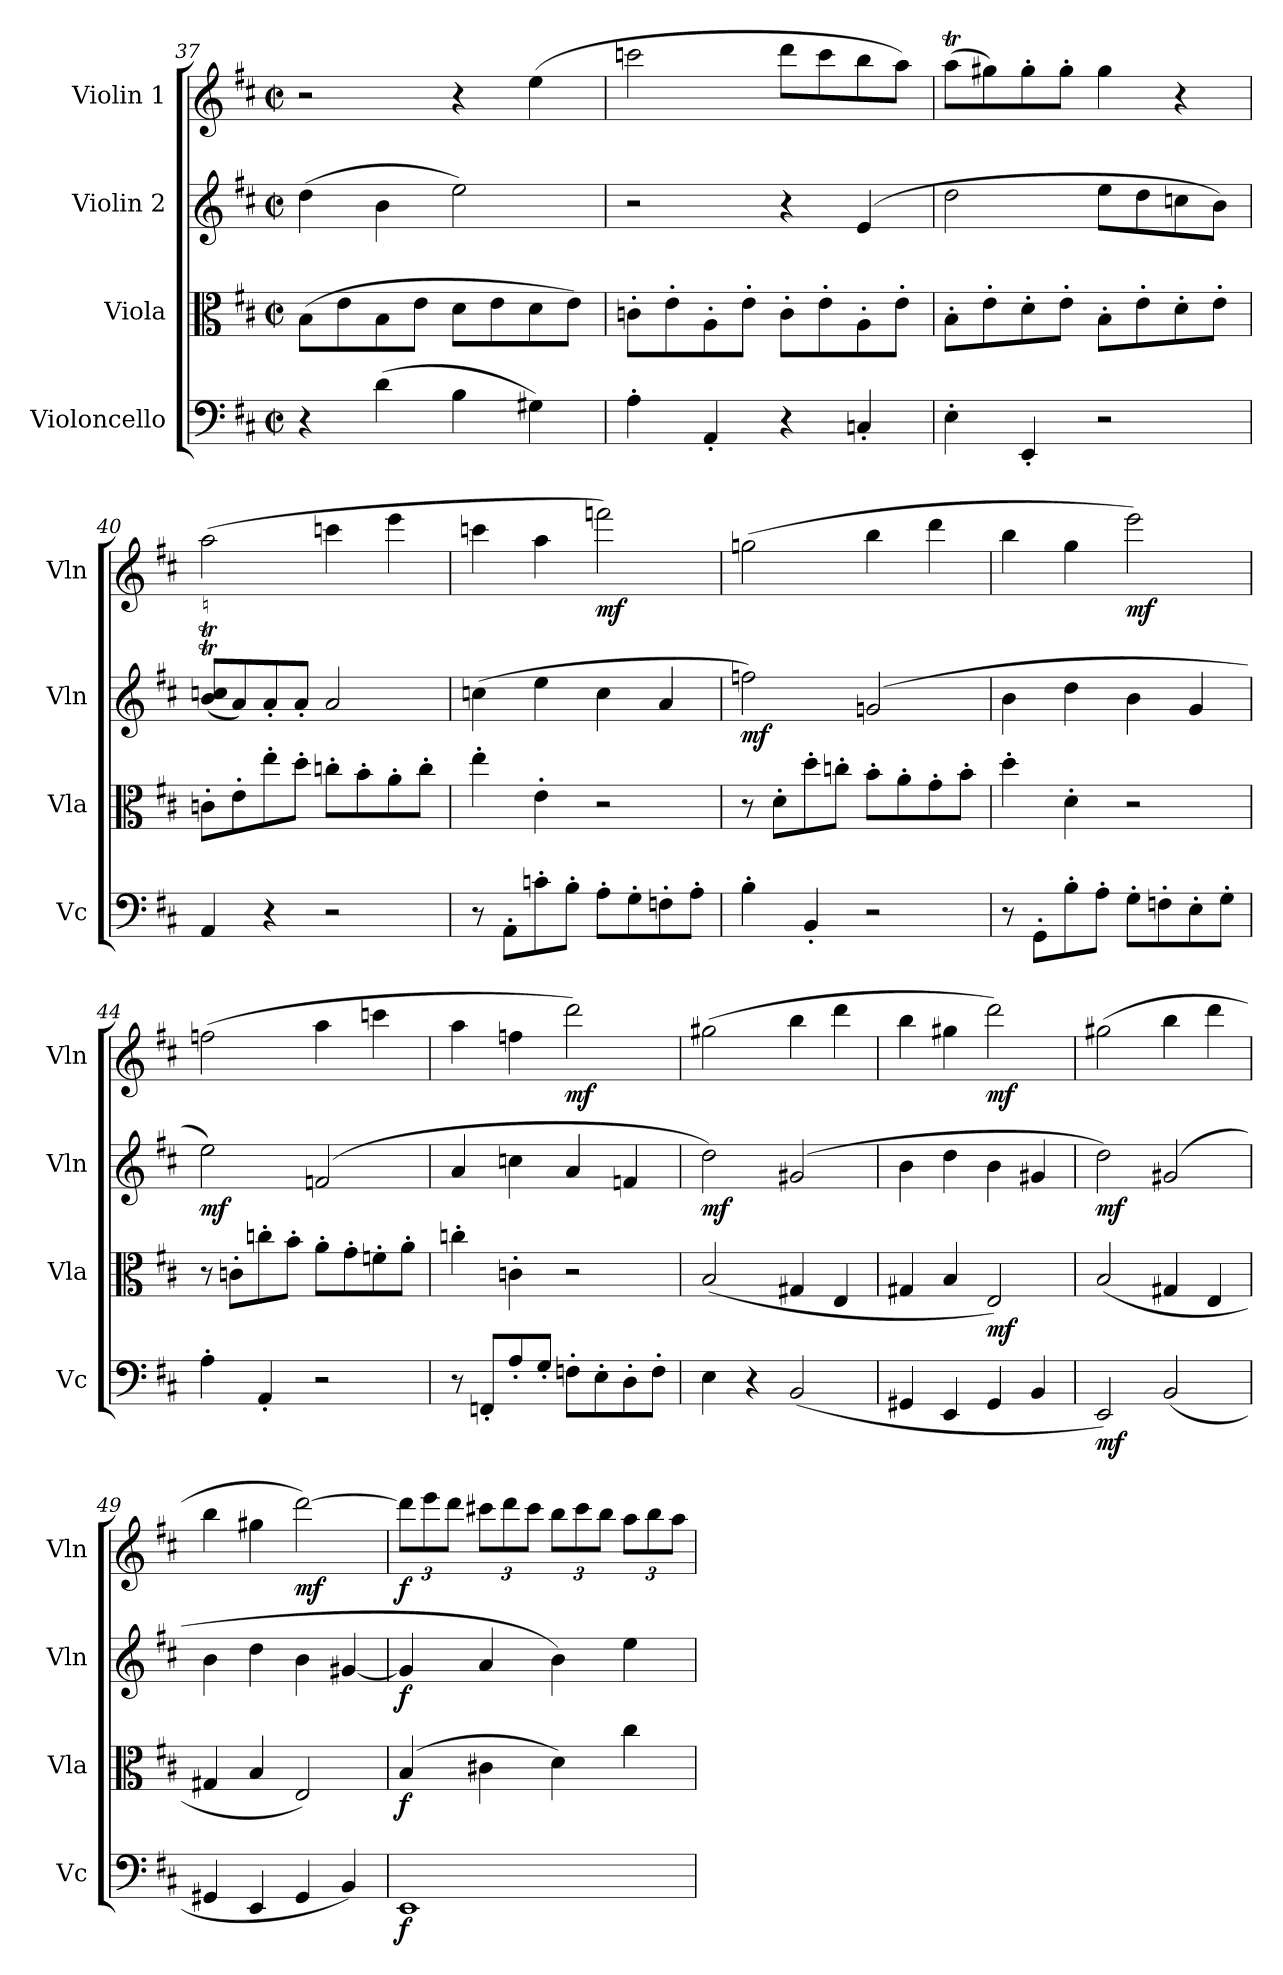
**kern	**dynam	**kern	**dynam	**kern	**dynam	**kern	**dynam
*part4	*part4	*part3	*part3	*part2	*part2	*part1	*part1
*staff4	*staff4	*staff3	*staff3	*staff2	*staff2	*staff1	*staff1
*I"Violoncello	*	*I"Viola	*	*I"Violin 2	*	*I"Violin 1	*
*I'Vc	*	*I'Vla	*	*I'Vln	*	*I'Vln	*
*clefF4	*	*clefC3	*	*clefG2	*	*clefG2	*
*k[f#c#]	*	*k[f#c#]	*	*k[f#c#]	*	*k[f#c#]	*
*M2/2	*	*M2/2	*	*M2/2	*	*M2/2	*
*met(c|)	*	*met(c|)	*	*met(c|)	*	*met(c|)	*
=37	=37	=37	=37	=37	=37	=37	=37
4r	.	(8B\L	.	(4dd\	.	2r	.
.	.	8e\	.	.	.	.	.
(4d\	.	8B\	.	4b\	.	.	.
.	.	8e\J	.	.	.	.	.
4B\	.	8d\L	.	2ee\)	.	4r	.
.	.	8e\	.	.	.	.	.
4G#X\)	.	8d\	.	.	.	(4ee\	.
.	.	8e\J)	.	.	.	.	.
=38	=38	=38	=38	=38	=38	=38	=38
4A'\	.	8cn'\L	.	2r	.	2cccn\	.
.	.	8e'\	.	.	.	.	.
4AA'/	.	8A'\	.	.	.	.	.
.	.	8e'\J	.	.	.	.	.
4r	.	8c'\L	.	4r	.	8ddd\L	.
.	.	8e'\	.	.	.	8ccc\	.
4Cn'/	.	8A'\	.	(4e/	.	8bb\	.
.	.	8e'\J	.	.	.	8aa\J)	.
=39	=39	=39	=39	=39	=39	=39	=39
4E'\	.	8B'\L	.	2dd\	.	(8aaT\L	.
.	.	8e'\	.	.	.	8gg#X\)	.
4EE'/	.	8d'\	.	.	.	8gg#'\	.
.	.	8e'\J	.	.	.	8gg#'\J	.
2r	.	8B'\L	.	8ee\L	.	4gg#\	.
.	.	8e'\	.	8dd\	.	.	.
.	.	8d'\	.	8ccn\	.	4r	.
.	.	8e'\J	.	8b\J)	.	.	.
=40	=40	=40	=40	=40	=40	=40	=40
!	!	!	!	!LO:TX:a:t=♮	!	!	!
4AA/	.	8cn'\L	.	(8b/T 8ccn/TL	.	(2aa\	.
.	.	8e'\	.	8a/)	.	.	.
4r	.	8ee'\	.	8a'/	.	.	.
.	.	8dd'\J	.	8a'/J	.	.	.
2r	.	8ccn'\L	.	2a/	.	4cccn\	.
.	.	8b'\	.	.	.	.	.
.	.	8a'\	.	.	.	4eee\	.
.	.	8cc'\J	.	.	.	.	.
=41	=41	=41	=41	=41	=41	=41	=41
8r	.	4ee'\	.	(4ccn\	.	4cccn\	.
8AA'\L	.	.	.	.	.	.	.
8cn'\	.	4e'\	.	4ee\	.	4aa\	.
8B'\J	.	.	.	.	.	.	.
!	!	!	!	!	!	!	!LO:DY:b
8A'\L	.	2r	.	4cc\	.	2fffn\)	mf
8G'\	.	.	.	.	.	.	.
8Fn'\	.	.	.	4a/	.	.	.
8A'\J	.	.	.	.	.	.	.
!!LO:LB:g=z
=42	=42	=42	=42	=42	=42	=42	=42
!	!	!	!	!	!LO:DY:b	!	!
4B'\	.	8r	.	2ffn\)	mf	(2ggn\	.
.	.	8d'\L	.	.	.	.	.
4BB'/	.	8dd'\	.	.	.	.	.
.	.	8ccn'\J	.	.	.	.	.
2r	.	8b'\L	.	(2gn/	.	4bb\	.
.	.	8a'\	.	.	.	.	.
.	.	8g'\	.	.	.	4ddd\	.
.	.	8b'\J	.	.	.	.	.
!!LO:PB:g=z
=43	=43	=43	=43	=43	=43	=43	=43
8r	.	4dd'\	.	4b\	.	4bb\	.
8GG'\L	.	.	.	.	.	.	.
8B'\	.	4d'\	.	4dd\	.	4gg\	.
8A'\J	.	.	.	.	.	.	.
!	!	!	!	!	!	!	!LO:DY:b
8G'\L	.	2r	.	4b\	.	2eee\)	mf
8Fn'\	.	.	.	.	.	.	.
8E'\	.	.	.	4g/	.	.	.
8G'\J	.	.	.	.	.	.	.
=44	=44	=44	=44	=44	=44	=44	=44
!	!	!	!	!	!LO:DY:b	!	!
4A'\	.	8r	.	2ee\)	mf	(2ffn\	.
.	.	8cn'\L	.	.	.	.	.
4AA'/	.	8ccn'\	.	.	.	.	.
.	.	8b'\J	.	.	.	.	.
2r	.	8a'\L	.	(2fn/	.	4aa\	.
.	.	8g'\	.	.	.	.	.
.	.	8fn'\	.	.	.	4cccn\	.
.	.	8a'\J	.	.	.	.	.
=45	=45	=45	=45	=45	=45	=45	=45
8r	.	4ccn'\	.	4a/	.	4aa\	.
8FFn'/L	.	.	.	.	.	.	.
8A'/	.	4cn'\	.	4ccn\	.	4ffn\	.
8G'/J	.	.	.	.	.	.	.
!	!	!	!	!	!	!	!LO:DY:b
8Fn'\L	.	2r	.	4a/	.	2ddd\)	mf
8E'\	.	.	.	.	.	.	.
8D'\	.	.	.	4fn/	.	.	.
8F'\J	.	.	.	.	.	.	.
=46	=46	=46	=46	=46	=46	=46	=46
!	!	!	!	!	!LO:DY:b	!	!
4E\	.	(2B/	.	2dd\)	mf	(2gg#X\	.
4r	.	.	.	.	.	.	.
(2BB/	.	4G#X/	.	(2g#X/	.	4bb\	.
.	.	4E/	.	.	.	4ddd\	.
=47	=47	=47	=47	=47	=47	=47	=47
4GG#X/	.	4G#X/	.	4b\	.	4bb\	.
4EE/	.	4B/	.	4dd\	.	4gg#X\	.
!	!	!	!LO:DY:b	!	!	!	!LO:DY:b
4GG#/	.	2E/)	mf	4b\	.	2ddd\)	mf
4BB/	.	.	.	4g#X/	.	.	.
=48	=48	=48	=48	=48	=48	=48	=48
!	!LO:DY:b	!	!	!	!LO:DY:b	!	!
2EE/)	mf	(2B/	.	2dd\)	mf	(2gg#X\	.
(2BB/	.	4G#X/	.	(2g#X/	.	4bb\	.
.	.	4E/	.	.	.	4ddd\	.
=49	=49	=49	=49	=49	=49	=49	=49
4GG#X/	.	4G#X/	.	4b\	.	4bb\	.
4EE/	.	4B/	.	4dd\	.	4gg#X\	.
!	!	!	!	!	!	!	!LO:DY:b
4GG#/	.	2E/)	.	4b\	.	[2ddd\)	mf
4BB/)	.	.	.	[4g#X/	.	.	.
=50	=50	=50	=50	=50	=50	=50	=50
*	*	*	*	*	*	*Xbrackettup	*
!	!LO:DY:b	!	!LO:DY:b	!	!LO:DY:b	!	!LO:DY:b
1EE	f	(4B/	f	4g#/]	f	12ddd\L]	f
.	.	.	.	.	.	12eee\	.
.	.	.	.	.	.	12ddd\J	.
.	.	4c#X\	.	4a/	.	12ccc#X\L	.
.	.	.	.	.	.	12ddd\	.
.	.	.	.	.	.	12ccc#\J	.
.	.	4d\)	.	4b\)	.	12bb\L	.
.	.	.	.	.	.	12ccc#\	.
.	.	.	.	.	.	12bb\J	.
.	.	4cc#\	.	4ee\	.	12aa\L	.
.	.	.	.	.	.	12bb\	.
.	.	.	.	.	.	12aa\J	.
=	=	=	=	=	=	=	=
*-	*-	*-	*-	*-	*-	*-	*-
